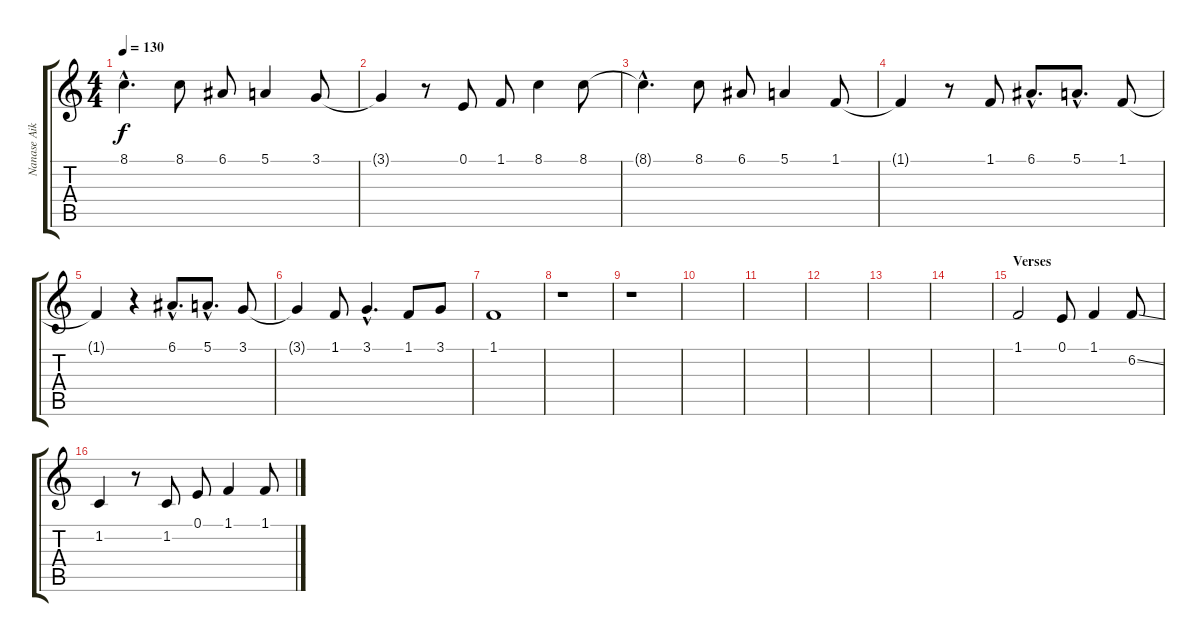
\track ("Nanase Aikawa (Voice)" "Nanase Aik") {instrument clarinet}
\staff {score tabs}
\tuning (E4 B3 G3 D3 A2 E2) {hide}
\ts (4 4)
\tempo 130
\clef g2
\ks c
8.1{hac t}.4{d dy f} 8.1.8 6.1.8 5.1.4 3.1.8 |
3.1{t}.4 r.8 0.1.8 1.1.8 8.1.4 8.1.8 |
8.1{hac t}.4{d} 8.1.8 6.1.8 5.1.4 1.1.8 |
1.1{t}.4 r.8 1.1.8 6.1{hac}.8{d} 5.1{hac}.8{d} 1.1.8 |
1.1{t}.4 r.4 6.1{hac}.8{d} 5.1{hac}.8{d} 3.1.8 |
3.1{t}.4 1.1.8 3.1{hac}.4{d} 1.1.8 3.1.8 |
1.1.1 |
r.1 |
r.1 |
|
|
|
|
|
\section ("" "Verses")
1.1.2 0.1.8 1.1.4 6.2{ss}.8 |
1.2.4 r.8 1.2.8 0.1.8 1.1.4 1.1.8
